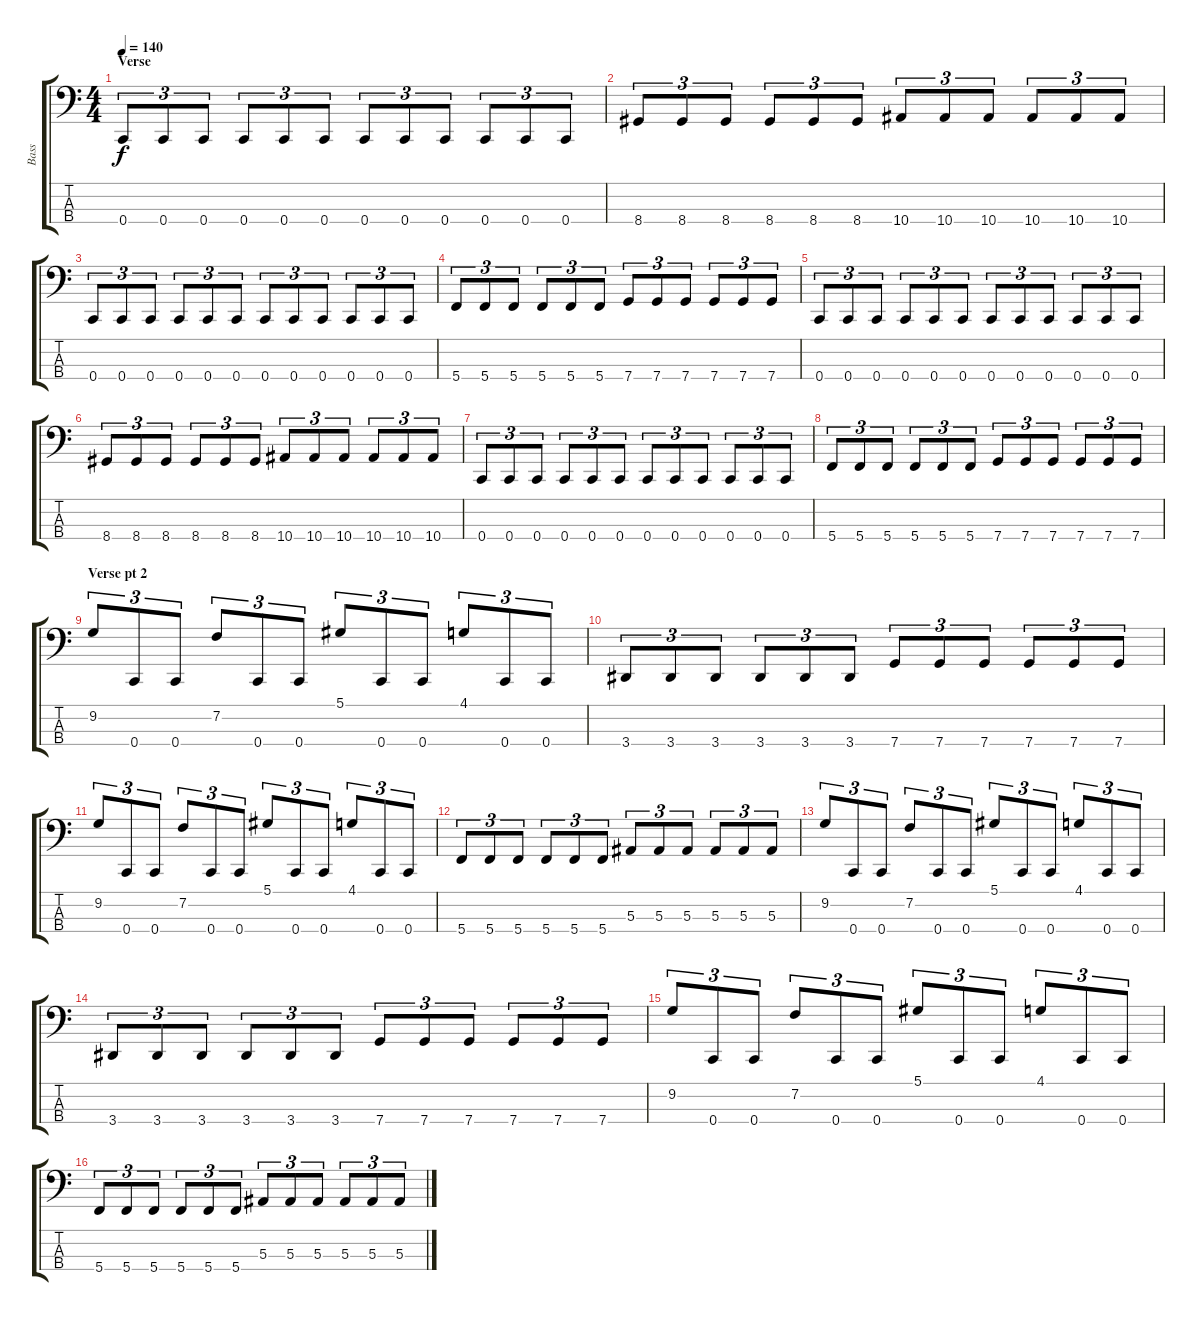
\track ("Bass" "Bass") {instrument electricbasspick}
\staff {score tabs}
\tuning (Eb2 Bb1 F1 C1) {hide}
\ts (4 4)
\section ("" "Verse")
\tempo 140
\clef f4
\ks c
0.4.8{tu (3 2) dy f} 0.4.8{tu (3 2)} 0.4.8{tu (3 2)} 0.4.8{tu (3 2)} 0.4.8{tu (3 2)} 0.4.8{tu (3 2)} 0.4.8{tu (3 2)} 0.4.8{tu (3 2)} 0.4.8{tu (3 2)} 0.4.8{tu (3 2)} 0.4.8{tu (3 2)} 0.4.8{tu (3 2)} |
8.4.8{tu (3 2)} 8.4.8{tu (3 2)} 8.4.8{tu (3 2)} 8.4.8{tu (3 2)} 8.4.8{tu (3 2)} 8.4.8{tu (3 2)} 10.4.8{tu (3 2)} 10.4.8{tu (3 2)} 10.4.8{tu (3 2)} 10.4.8{tu (3 2)} 10.4.8{tu (3 2)} 10.4.8{tu (3 2)} |
0.4.8{tu (3 2)} 0.4.8{tu (3 2)} 0.4.8{tu (3 2)} 0.4.8{tu (3 2)} 0.4.8{tu (3 2)} 0.4.8{tu (3 2)} 0.4.8{tu (3 2)} 0.4.8{tu (3 2)} 0.4.8{tu (3 2)} 0.4.8{tu (3 2)} 0.4.8{tu (3 2)} 0.4.8{tu (3 2)} |
5.4.8{tu (3 2)} 5.4.8{tu (3 2)} 5.4.8{tu (3 2)} 5.4.8{tu (3 2)} 5.4.8{tu (3 2)} 5.4.8{tu (3 2)} 7.4.8{tu (3 2)} 7.4.8{tu (3 2)} 7.4.8{tu (3 2)} 7.4.8{tu (3 2)} 7.4.8{tu (3 2)} 7.4.8{tu (3 2)} |
0.4.8{tu (3 2)} 0.4.8{tu (3 2)} 0.4.8{tu (3 2)} 0.4.8{tu (3 2)} 0.4.8{tu (3 2)} 0.4.8{tu (3 2)} 0.4.8{tu (3 2)} 0.4.8{tu (3 2)} 0.4.8{tu (3 2)} 0.4.8{tu (3 2)} 0.4.8{tu (3 2)} 0.4.8{tu (3 2)} |
8.4.8{tu (3 2)} 8.4.8{tu (3 2)} 8.4.8{tu (3 2)} 8.4.8{tu (3 2)} 8.4.8{tu (3 2)} 8.4.8{tu (3 2)} 10.4.8{tu (3 2)} 10.4.8{tu (3 2)} 10.4.8{tu (3 2)} 10.4.8{tu (3 2)} 10.4.8{tu (3 2)} 10.4.8{tu (3 2)} |
0.4.8{tu (3 2)} 0.4.8{tu (3 2)} 0.4.8{tu (3 2)} 0.4.8{tu (3 2)} 0.4.8{tu (3 2)} 0.4.8{tu (3 2)} 0.4.8{tu (3 2)} 0.4.8{tu (3 2)} 0.4.8{tu (3 2)} 0.4.8{tu (3 2)} 0.4.8{tu (3 2)} 0.4.8{tu (3 2)} |
5.4.8{tu (3 2)} 5.4.8{tu (3 2)} 5.4.8{tu (3 2)} 5.4.8{tu (3 2)} 5.4.8{tu (3 2)} 5.4.8{tu (3 2)} 7.4.8{tu (3 2)} 7.4.8{tu (3 2)} 7.4.8{tu (3 2)} 7.4.8{tu (3 2)} 7.4.8{tu (3 2)} 7.4.8{tu (3 2)} |
\section ("" "Verse pt 2")
9.2.8{tu (3 2)} 0.4.8{tu (3 2)} 0.4.8{tu (3 2)} 7.2.8{tu (3 2)} 0.4.8{tu (3 2)} 0.4.8{tu (3 2)} 5.1.8{tu (3 2)} 0.4.8{tu (3 2)} 0.4.8{tu (3 2)} 4.1.8{tu (3 2)} 0.4.8{tu (3 2)} 0.4.8{tu (3 2)} |
3.4.8{tu (3 2)} 3.4.8{tu (3 2)} 3.4.8{tu (3 2)} 3.4.8{tu (3 2)} 3.4.8{tu (3 2)} 3.4.8{tu (3 2)} 7.4.8{tu (3 2)} 7.4.8{tu (3 2)} 7.4.8{tu (3 2)} 7.4.8{tu (3 2)} 7.4.8{tu (3 2)} 7.4.8{tu (3 2)} |
9.2.8{tu (3 2)} 0.4.8{tu (3 2)} 0.4.8{tu (3 2)} 7.2.8{tu (3 2)} 0.4.8{tu (3 2)} 0.4.8{tu (3 2)} 5.1.8{tu (3 2)} 0.4.8{tu (3 2)} 0.4.8{tu (3 2)} 4.1.8{tu (3 2)} 0.4.8{tu (3 2)} 0.4.8{tu (3 2)} |
5.4.8{tu (3 2)} 5.4.8{tu (3 2)} 5.4.8{tu (3 2)} 5.4.8{tu (3 2)} 5.4.8{tu (3 2)} 5.4.8{tu (3 2)} 5.3.8{tu (3 2)} 5.3.8{tu (3 2)} 5.3.8{tu (3 2)} 5.3.8{tu (3 2)} 5.3.8{tu (3 2)} 5.3.8{tu (3 2)} |
9.2.8{tu (3 2)} 0.4.8{tu (3 2)} 0.4.8{tu (3 2)} 7.2.8{tu (3 2)} 0.4.8{tu (3 2)} 0.4.8{tu (3 2)} 5.1.8{tu (3 2)} 0.4.8{tu (3 2)} 0.4.8{tu (3 2)} 4.1.8{tu (3 2)} 0.4.8{tu (3 2)} 0.4.8{tu (3 2)} |
3.4.8{tu (3 2)} 3.4.8{tu (3 2)} 3.4.8{tu (3 2)} 3.4.8{tu (3 2)} 3.4.8{tu (3 2)} 3.4.8{tu (3 2)} 7.4.8{tu (3 2)} 7.4.8{tu (3 2)} 7.4.8{tu (3 2)} 7.4.8{tu (3 2)} 7.4.8{tu (3 2)} 7.4.8{tu (3 2)} |
9.2.8{tu (3 2)} 0.4.8{tu (3 2)} 0.4.8{tu (3 2)} 7.2.8{tu (3 2)} 0.4.8{tu (3 2)} 0.4.8{tu (3 2)} 5.1.8{tu (3 2)} 0.4.8{tu (3 2)} 0.4.8{tu (3 2)} 4.1.8{tu (3 2)} 0.4.8{tu (3 2)} 0.4.8{tu (3 2)} |
5.4.8{tu (3 2)} 5.4.8{tu (3 2)} 5.4.8{tu (3 2)} 5.4.8{tu (3 2)} 5.4.8{tu (3 2)} 5.4.8{tu (3 2)} 5.3.8{tu (3 2)} 5.3.8{tu (3 2)} 5.3.8{tu (3 2)} 5.3.8{tu (3 2)} 5.3.8{tu (3 2)} 5.3.8{tu (3 2)}
